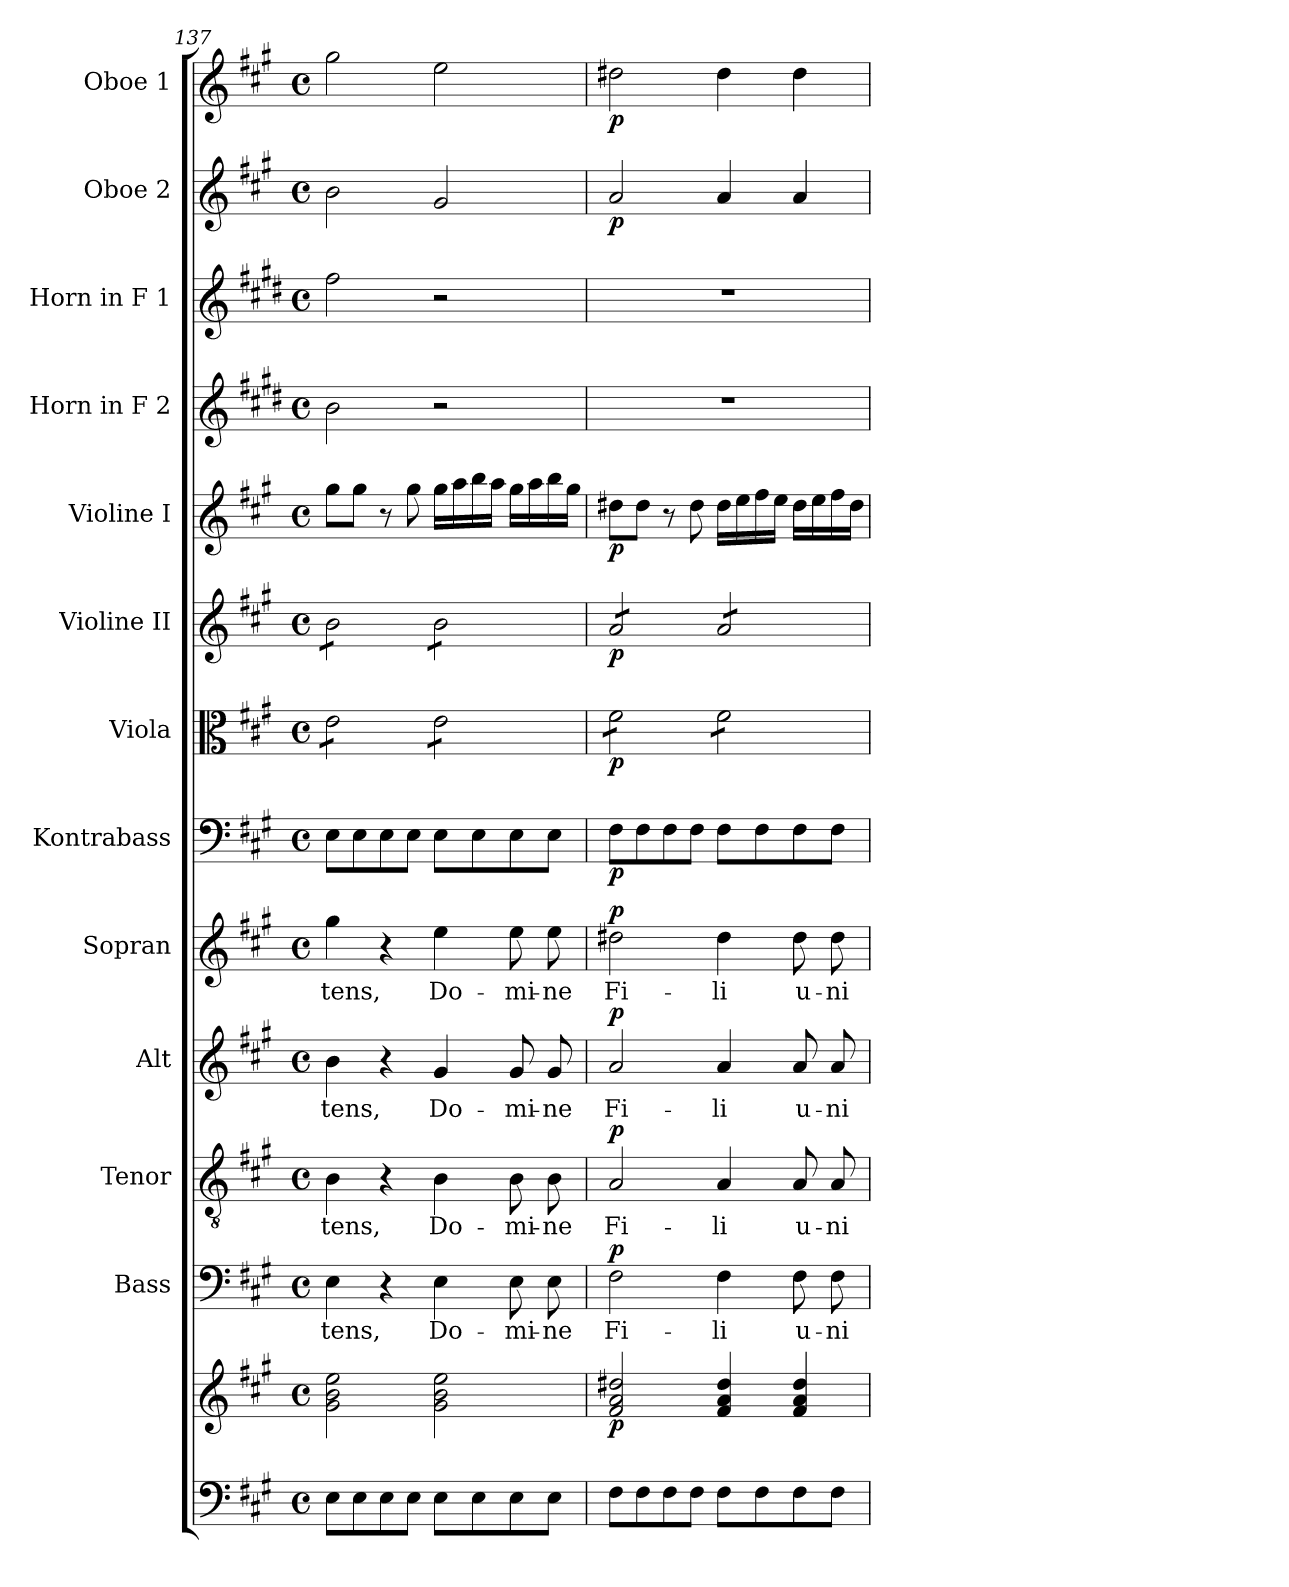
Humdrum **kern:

**kern	**kern	**dynam	**kern	**text	**dynam	**kern	**text	**dynam	**kern	**text	**dynam	**kern	**text	**dynam	**kern	**dynam	**kern	**dynam	**kern	**dynam	**kern	**dynam	**kern	**kern	**kern	**dynam	**kern	**dynam
*part13	*part13	*part13	*part12	*part12	*part12	*part11	*part11	*part11	*part10	*part10	*part10	*part9	*part9	*part9	*part8	*part8	*part7	*part7	*part6	*part6	*part5	*part5	*part4	*part3	*part2	*part2	*part1	*part1
*staff14	*staff13	*staff13/14	*staff12	*staff12	*staff12	*staff11	*staff11	*staff11	*staff10	*staff10	*staff10	*staff9	*staff9	*staff9	*staff8	*staff8	*staff7	*staff7	*staff6	*staff6	*staff5	*staff5	*staff4	*staff3	*staff2	*staff2	*staff1	*staff1
*	*	*	*I"Bass	*	*	*I"Tenor	*	*	*I"Alt	*	*	*I"Sopran	*	*	*I"Kontrabass	*	*I"Viola	*	*I"Violine II	*	*I"Violine I	*	*I"Horn in F 2	*I"Horn in F 1	*I"Oboe 2	*	*I"Oboe 1	*
*	*	*	*I'B.	*	*	*I'T.	*	*	*I'A.	*	*	*I'S.	*	*	*I'Kb.	*	*I'Vla.	*	*I'Vl. II	*	*I'Vl. I	*	*	*	*I'Ob.. 2	*	*I'Ob. 1	*
!!LO:PB:g=z
*clefF4	*clefG2	*	*clefF4	*	*	*clefGv2	*	*	*clefG2	*	*	*clefG2	*	*	*clefF4	*	*clefC3	*	*clefG2	*	*clefG2	*	*clefG2	*clefG2	*clefG2	*	*clefG2	*
*	*	*	*	*	*	*	*	*	*	*	*	*	*	*	*ITrd7c12	*	*	*	*	*	*	*	*ITrd4c7	*ITrd4c7	*	*	*	*
*k[f#c#g#]	*k[f#c#g#]	*	*k[f#c#g#]	*	*	*k[f#c#g#]	*	*	*k[f#c#g#]	*	*	*k[f#c#g#]	*	*	*k[f#c#g#]	*	*k[f#c#g#]	*	*k[f#c#g#]	*	*k[f#c#g#]	*	*k[f#c#g#]	*k[f#c#g#]	*k[f#c#g#]	*	*k[f#c#g#]	*
*A:	*A:	*	*A:	*	*	*A:	*	*	*A:	*	*	*A:	*	*	*A:	*	*A:	*	*A:	*	*A:	*	*A:	*A:	*A:	*	*A:	*
*M4/4	*M4/4	*	*M4/4	*	*	*M4/4	*	*	*M4/4	*	*	*M4/4	*	*	*M4/4	*	*M4/4	*	*M4/4	*	*M4/4	*	*M4/4	*M4/4	*M4/4	*	*M4/4	*
*met(c)	*met(c)	*	*met(c)	*	*	*met(c)	*	*	*met(c)	*	*	*met(c)	*	*	*met(c)	*	*met(c)	*	*met(c)	*	*met(c)	*	*met(c)	*met(c)	*met(c)	*	*met(c)	*
=137	=137	=137	=137	=137	=137	=137	=137	=137	=137	=137	=137	=137	=137	=137	=137	=137	=137	=137	=137	=137	=137	=137	=137	=137	=137	=137	=137	=137
!	!	!	!	!LO:LY:b	!	!	!LO:LY:b	!	!	!LO:LY:b	!	!	!LO:LY:b	!	!	!	!	!	!	!	!	!	!	!	!	!	!	!
*	*	*	*	*	*	*	*	*	*	*	*	*	*	*	*	*	*tremolo	*	*	*	*	*	*	*	*	*	*	*
*	*	*	*	*	*	*	*	*	*	*	*	*	*	*	*	*	*	*	*tremolo	*	*	*	*	*	*	*	*	*
8E\L	2g#\ 2b\ 2ee\	.	4E\	-tens,	.	4B\	-tens,	.	4b\	-tens,	.	4gg#\	-tens,	.	8EE\L	.	8e\L	.	8b\L	.	8gg#\L	.	2e\	2b\	2b\	.	2gg#\	.
8E\	.	.	.	.	.	.	.	.	.	.	.	.	.	.	8EE\	.	8e\	.	8b\	.	8gg#\J	.	.	.	.	.	.	.
8E\	.	.	4r	.	.	4r	.	.	4r	.	.	4r	.	.	8EE\	.	8e\	.	8b\	.	8r	.	.	.	.	.	.	.
8E\J	.	.	.	.	.	.	.	.	.	.	.	.	.	.	8EE\J	.	8e\J	.	8b\J	.	8gg#\	.	.	.	.	.	.	.
!	!	!	!	!LO:LY:b	!	!	!LO:LY:b	!	!	!LO:LY:b	!	!	!LO:LY:b	!	!	!	!	!	!	!	!	!	!	!	!	!	!	!
8E\L	2g#\ 2b\ 2ee\	.	4E\	Do-	.	4B\	Do-	.	4g#/	Do-	.	4ee\	Do-	.	8EE\L	.	8e\L	.	8b\L	.	16gg#\LL	.	2r	2r	2g#/	.	2ee\	.
.	.	.	.	.	.	.	.	.	.	.	.	.	.	.	.	.	.	.	.	.	16aa\	.	.	.	.	.	.	.
8E\	.	.	.	.	.	.	.	.	.	.	.	.	.	.	8EE\	.	8e\	.	8b\	.	16bb\	.	.	.	.	.	.	.
.	.	.	.	.	.	.	.	.	.	.	.	.	.	.	.	.	.	.	.	.	16aa\JJ	.	.	.	.	.	.	.
!	!	!	!	!LO:LY:b	!	!	!LO:LY:b	!	!	!LO:LY:b	!	!	!LO:LY:b	!	!	!	!	!	!	!	!	!	!	!	!	!	!	!
8E\	.	.	8E\	-mi-	.	8B\	-mi-	.	8g#/	-mi-	.	8ee\	-mi-	.	8EE\	.	8e\	.	8b\	.	16gg#\LL	.	.	.	.	.	.	.
.	.	.	.	.	.	.	.	.	.	.	.	.	.	.	.	.	.	.	.	.	16aa\	.	.	.	.	.	.	.
!	!	!	!	!LO:LY:b	!	!	!LO:LY:b	!	!	!LO:LY:b	!	!	!LO:LY:b	!	!	!	!	!	!	!	!	!	!	!	!	!	!	!
8E\J	.	.	8E\	-ne	.	8B\	-ne	.	8g#/	-ne	.	8ee\	-ne	.	8EE\J	.	8e\J	.	8b\J	.	16bb\	.	.	.	.	.	.	.
.	.	.	.	.	.	.	.	.	.	.	.	.	.	.	.	.	.	.	.	.	16gg#\JJ	.	.	.	.	.	.	.
=138	=138	=138	=138	=138	=138	=138	=138	=138	=138	=138	=138	=138	=138	=138	=138	=138	=138	=138	=138	=138	=138	=138	=138	=138	=138	=138	=138	=138
!	!	!LO:DY:b	!	!LO:LY:b	!LO:DY:a	!	!LO:LY:b	!LO:DY:a	!	!LO:LY:b	!LO:DY:a	!	!LO:LY:b	!LO:DY:a	!	!LO:DY:b	!	!LO:DY:b	!	!LO:DY:b	!	!LO:DY:b	!	!	!	!LO:DY:b	!	!LO:DY:b
8F#\L	2f#/ 2a/ 2dd#X/	p	2F#\	Fi-	p	2A/	Fi-	p	2a/	Fi-	p	2dd#X\	Fi-	p	8FF#\L	p	8f#\L	p	8a/L	p	8dd#X\L	p	1r	1r	2a/	p	2dd#X\	p
8F#\	.	.	.	.	.	.	.	.	.	.	.	.	.	.	8FF#\	.	8f#\	.	8a/	.	8dd#\J	.	.	.	.	.	.	.
8F#\	.	.	.	.	.	.	.	.	.	.	.	.	.	.	8FF#\	.	8f#\	.	8a/	.	8r	.	.	.	.	.	.	.
8F#\J	.	.	.	.	.	.	.	.	.	.	.	.	.	.	8FF#\J	.	8f#\J	.	8a/J	.	8dd#\	.	.	.	.	.	.	.
!	!	!	!	!LO:LY:b	!	!	!LO:LY:b	!	!	!LO:LY:b	!	!	!LO:LY:b	!	!	!	!	!	!	!	!	!	!	!	!	!	!	!
8F#\L	4f#/ 4a/ 4dd#/	.	4F#\	-li	.	4A/	-li	.	4a/	-li	.	4dd#\	-li	.	8FF#\L	.	8f#\L	.	8a/L	.	16dd#\LL	.	.	.	4a/	.	4dd#\	.
.	.	.	.	.	.	.	.	.	.	.	.	.	.	.	.	.	.	.	.	.	16ee\	.	.	.	.	.	.	.
8F#\	.	.	.	.	.	.	.	.	.	.	.	.	.	.	8FF#\	.	8f#\	.	8a/	.	16ff#\	.	.	.	.	.	.	.
.	.	.	.	.	.	.	.	.	.	.	.	.	.	.	.	.	.	.	.	.	16ee\JJ	.	.	.	.	.	.	.
!	!	!	!	!LO:LY:b	!	!	!LO:LY:b	!	!	!LO:LY:b	!	!	!LO:LY:b	!	!	!	!	!	!	!	!	!	!	!	!	!	!	!
8F#\	4f#/ 4a/ 4dd#/	.	8F#\	u-	.	8A/	u-	.	8a/	u-	.	8dd#\	u-	.	8FF#\	.	8f#\	.	8a/	.	16dd#\LL	.	.	.	4a/	.	4dd#\	.
.	.	.	.	.	.	.	.	.	.	.	.	.	.	.	.	.	.	.	.	.	16ee\	.	.	.	.	.	.	.
!	!	!	!	!LO:LY:b	!	!	!LO:LY:b	!	!	!LO:LY:b	!	!	!LO:LY:b	!	!	!	!	!	!	!	!	!	!	!	!	!	!	!
8F#\J	.	.	8F#\	-ni-	.	8A/	-ni-	.	8a/	-ni-	.	8dd#\	-ni-	.	8FF#\J	.	8f#\J	.	8a/J	.	16ff#\	.	.	.	.	.	.	.
*	*	*	*	*	*	*	*	*	*	*	*	*	*	*	*	*	*	*	*Xtremolo	*	*	*	*	*	*	*	*	*
*	*	*	*	*	*	*	*	*	*	*	*	*	*	*	*	*	*Xtremolo	*	*	*	*	*	*	*	*	*	*	*
.	.	.	.	.	.	.	.	.	.	.	.	.	.	.	.	.	.	.	.	.	16dd#\JJ	.	.	.	.	.	.	.
=	=	=	=	=	=	=	=	=	=	=	=	=	=	=	=	=	=	=	=	=	=	=	=	=	=	=	=	=
*-	*-	*-	*-	*-	*-	*-	*-	*-	*-	*-	*-	*-	*-	*-	*-	*-	*-	*-	*-	*-	*-	*-	*-	*-	*-	*-	*-	*-
